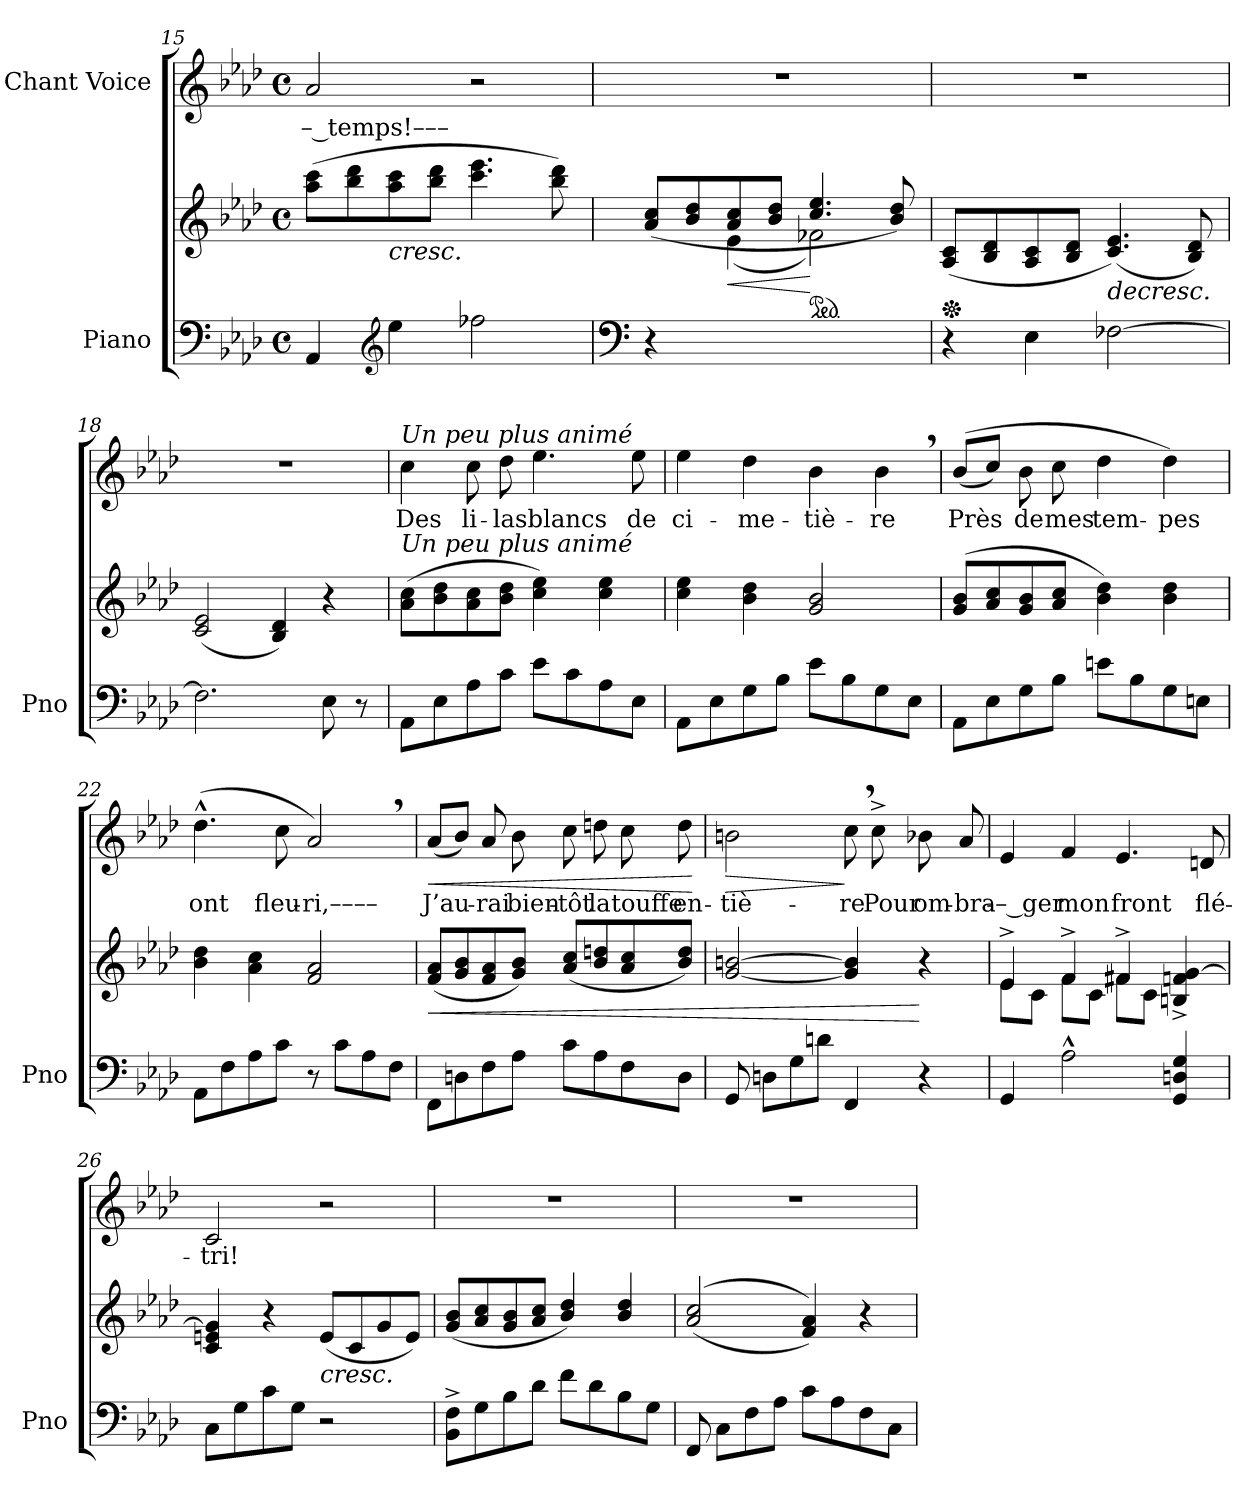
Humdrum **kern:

**kern	**kern	**dynam	**kern	**text	**dynam
*part2	*part2	*part2	*part1	*part1	*part1
*staff3	*staff2	*staff2/3	*staff1	*staff1	*staff1
*I"Piano	*	*	*I"Chant Voice	*	*
*I'Pno	*	*	*	*	*
!!LO:PB:g=z
*clefF4	*clefG2	*	*clefG2	*	*
*k[b-e-a-d-]	*k[b-e-a-d-]	*	*k[b-e-a-d-]	*	*
*M4/4	*M4/4	*	*M4/4	*	*
*met(c)	*met(c)	*	*met(c)	*	*
=15	=15	=15	=15	=15	=15
*	*^	*	*	*	*
!	!	!	!	!	!LO:LY:b	!
4AA-/	(>8aa-\ 8ccc\L	2ryy	.	2a-/	-– temps!–––	.
.	8bb-\ 8ddd-\	.	.	.	.	.
*clefG2	*	*	*	*	*	*
!	!	!	!LO:HP:b	!	!	!
4ee-\	8aa-\ 8ccc\	.	<	.	.	.
.	8bb-\ 8ddd-\J	.	.	.	.	.
2ff-X\	4.ccc\ 4.eee-\	2ryy	.	2r	.	.
.	8bb-\ 8ddd-\)	.	.	.	.	.
=16	=16	=16	=16	=16	=16	=16
*clefF4	*	*	*	*	*	*
4r	(>8a-/ 8cc/L	4ryy	.	1r	.	.
.	8b-/ 8dd-/	.	.	.	.	.
!	!	!	!LO:HP:b	!	!	!
2.ryy	8a-/ 8cc/	(<4e-\	<	.	.	.
.	8b-/ 8dd-/J	.	.	.	.	.
*	*ped	*	*	*	*	*
.	4.cc/ 4.ee-/	2f-X\)	[	.	.	.
.	8b-/ 8dd-/)	.	.	.	.	.
*	*v	*v	*	*	*	*
=17	=17	=17	=17	=17	=17
*	*Xped	*	*	*	*
4r	(<8A-/ 8c/L	.	1r	.	.
.	8B-/ 8d-/	.	.	.	.
4E-\	8A-/ 8c/	.	.	.	.
.	8B-/ 8d-/J	.	.	.	.
!	!	!LO:HP:b	!	!	!
[2F-X\	(<4.c/ 4.e-/)	>	.	.	.
.	8B-/ 8d-/)	.	.	.	.
=18	=18	=18	=18	=18	=18
2.F-\]	(<2c/ 2e-/	.	1r	.	.
.	4B-/ 4d-/)	[	.	.	.
8E-\	4r	.	.	.	.
8r	.	.	.	.	.
!!LO:LB:g=z
=19	=19	=19	=19	=19	=19
!	!	!	!LO:TX:a:i:t=Un peu plus animé	!	!
!	!LO:TX:a:i:t=Un peu plus animé	!	!	!	!
!	!	!	!	!LO:LY:b	!
8AA-\L	(>8a-\ 8cc\L	.	4cc\	Des	.
8E-\	8b-\ 8dd-\	.	.	.	.
!	!	!	!	!LO:LY:b	!
8A-\	8a-\ 8cc\	.	8cc\	li-	.
!	!	!	!	!LO:LY:b	!
8c\J	8b-\ 8dd-\J	.	8dd-\	-las	.
!	!	!	!	!LO:LY:b	!
8e-\L	4cc\ 4ee-\)	.	4.ee-\	blancs	.
8c\	.	.	.	.	.
8A-\	4cc\ 4ee-\	.	.	.	.
!	!	!	!	!LO:LY:b	!
8E-\J	.	.	8ee-\	de	.
=20	=20	=20	=20	=20	=20
!	!	!	!	!LO:LY:b	!
8AA-\L	4cc\ 4ee-\	.	4ee-\	ci-	.
8E-\	.	.	.	.	.
!	!	!	!	!LO:LY:b	!
8G\	4b-\ 4dd-\	.	4dd-\	-me-	.
8B-\J	.	.	.	.	.
!	!	!	!	!LO:LY:b	!
8e-\L	2g/ 2b-/	.	4b-\	-tiè-	.
8B-\	.	.	.	.	.
!	!	!	!	!LO:LY:b	!
8G\	.	.	4b-,\	-re	.
8E-\J	.	.	.	.	.
=21	=21	=21	=21	=21	=21
!	!	!	!	!LO:LY:b	!
8AA-\L	(>8g/ 8b-/L	.	(<(>8b-/L	Près	.
8E-\	8a-/ 8cc/	.	8cc/J)	.	.
!	!	!	!	!LO:LY:b	!
8G\	8g/ 8b-/	.	8b-\	de	.
!	!	!	!	!LO:LY:b	!
8B-\J	8a-/ 8cc/J	.	8cc\	mes	.
!	!	!	!	!LO:LY:b	!
8en\L	4b-\ 4dd-\)	.	4dd-\	tem-	.
8B-\	.	.	.	.	.
!	!	!	!	!LO:LY:b	!
8G\	4b-\ 4dd-\	.	4dd-\)	-pes	.
8En\J	.	.	.	.	.
!!LO:LB:g=z
=22	=22	=22	=22	=22	=22
!	!	!	!	!LO:LY:b	!
8AA-\L	4b-\ 4dd-\	.	(>4.dd-^^\	ont	.
8F\	.	.	.	.	.
8A-\	4a-\ 4cc\	.	.	.	.
!	!	!	!	!LO:LY:b	!
8c\J	.	.	8cc\	fleu-	.
!	!	!	!	!LO:LY:b	!
8r	2f/ 2a-/	.	2a-,/)	-ri,––––	.
8c\L	.	.	.	.	.
8A-\	.	.	.	.	.
8F\J	.	.	.	.	.
=23	=23	=23	=23	=23	=23
!	!	!LO:HP:b	!	!LO:LY:b	!LO:HP:b
8FF\L	(<8f/ 8a-/L	<	(<8a-/L	J’au-	<
8Dn\	8g/ 8b-/	.	8b-/J)	.	.
!	!	!	!	!LO:LY:b	!
8F\	8f/ 8a-/	.	8a-/	-rai	.
!	!	!	!	!LO:LY:b	!
8A-\J	8g/ 8b-/J)	.	8b-\	bien-	.
!	!	!	!	!LO:LY:b	!
8c\L	(<8a-/ 8cc/L	.	8cc\	-tôt	.
!	!	!	!	!LO:LY:b	!
8A-\	8b-/ 8ddn/	.	8ddn\	la	.
!	!	!	!	!LO:LY:b	!
8F\	8a-/ 8cc/	.	8cc\	touffe	.
!	!	!	!	!LO:LY:b	!
8D\J	8b-/ 8dd/J)	.	8dd\	en-	.
.	.	]	.	.	[
=24	=24	=24	=24	=24	=24
!	!	!	!	!LO:LY:b	!LO:HP:b
8GG/	[2g/ [2bn/	.	2bn\	-tiè-	>
8Dn\L	.	.	.	.	.
8G\	.	.	.	.	.
8dn\J	.	.	.	.	.
!	!	!	!	!LO:LY:b	!
4FF/	4g/] 4b/]	.	8cc,\	-re	]
!	!	!	!	!LO:LY:b	!
.	.	.	8cc^\	Pour	.
!	!	!	!	!LO:LY:b	!
4r	4r	[	8b-X\	om-	.
!	!	!	!	!LO:LY:b	!
.	.	.	8a-/	-bra-	.
!!LO:LB:g=z
=25	=25	=25	=25	=25	=25
*	*^	*	*	*	*
!	!	!	!	!	!LO:LY:b	!
4GG/	4e-^/	8e-\L	.	4e-/	-– ger	.
.	.	8c\J	.	.	.	.
!	!	!	!	!	!LO:LY:b	!
2A-^^\	4f^/	8f\L	.	4f/	mon	.
.	.	8c\J	.	.	.	.
!	!	!	!	!	!LO:LY:b	!
.	4f#X^/	8f#\L	.	4.e-/	front	.
.	.	8c\J	.	.	.	.
4GG/ 4Dn/ 4G/	4Bn/^ 4fn/^ [4g/^	4ryy	.	.	.	.
!	!	!	!	!	!LO:LY:b	!
.	.	.	.	8dn/	flé-	.
*	*v	*v	*	*	*	*
=26	=26	=26	=26	=26	=26
!	!	!	!	!LO:LY:b	!
8C\L	4c/ 4en/ 4g/]	.	2c/	-tri!	.
8G\	.	.	.	.	.
8c\	4r	.	.	.	.
8G\J	.	.	.	.	.
!	!LO:TX:b:i:t=cresc.	!	!	!	!
2r	(<8e/L	.	2r	.	.
.	8c/	.	.	.	.
.	8g/	.	.	.	.
.	8e/J)	.	.	.	.
=27	=27	=27	=27	=27	=27
8BB-\^ 8F\^L	(<8g/ 8b-/L	.	1r	.	.
8G\	8a-/ 8cc/	.	.	.	.
8B-\	8g/ 8b-/	.	.	.	.
8d-\J	8a-/ 8cc/J	.	.	.	.
8f\L	4b-/ 4dd-/)	.	.	.	.
8d-\	.	.	.	.	.
8B-\	4b-/ 4dd-/	.	.	.	.
8G\J	.	.	.	.	.
=28	=28	=28	=28	=28	=28
8FF/	(<(>2a-/ 2cc/	.	1r	.	.
8C\L	.	.	.	.	.
8F\	.	.	.	.	.
8A-\J	.	.	.	.	.
8c\L	4f/ 4a-/))	.	.	.	.
8A-\	.	.	.	.	.
8F\	4r	.	.	.	.
8C\J	.	.	.	.	.
=	=	=	=	=	=
*-	*-	*-	*-	*-	*-
